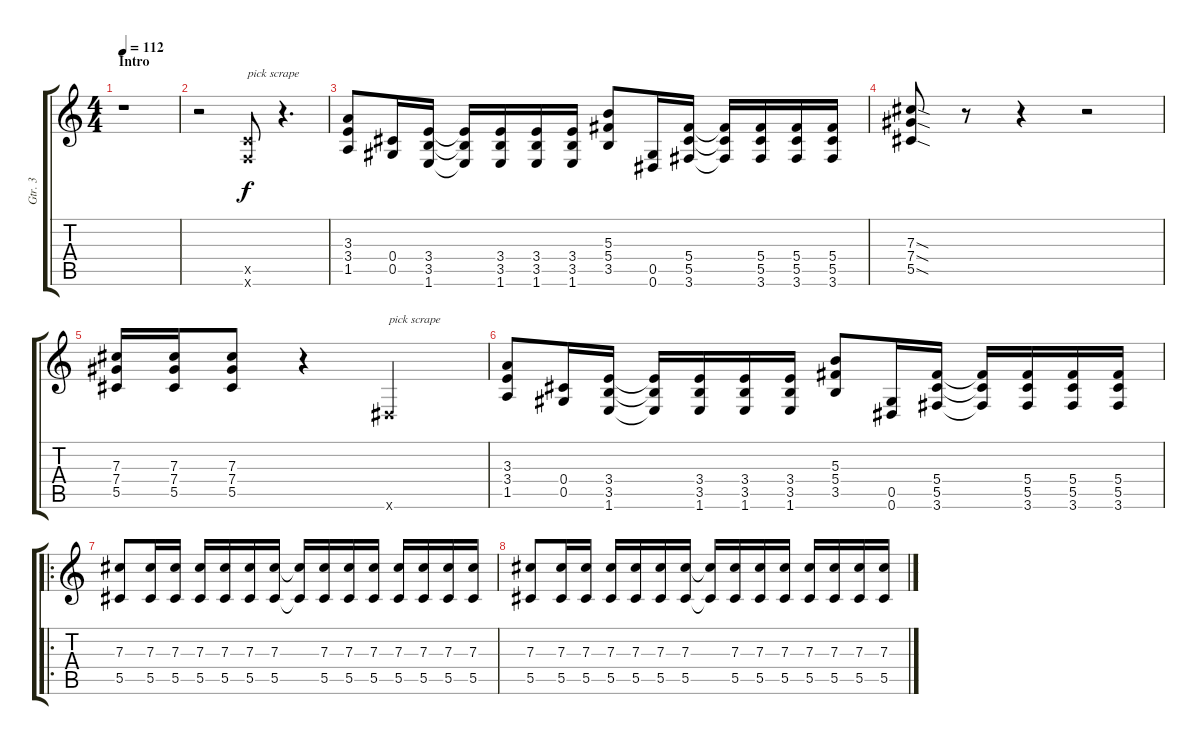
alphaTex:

\track ("Gtr. 3" "Gtr. 3") {instrument overdrivenguitar}
\staff {score tabs}
\tuning (Eb4 Bb3 Gb3 Db3 Ab2 Eb2) {hide}
\ts (4 4)
\section ("" "Intro")
\tempo 112
\clef g2
\ks c
r.1{dy f instrument overdrivenguitar} |
r.2 (4.5{x} 2.6{x}).8{txt "pick scrape"} r.4{d} |
(3.3 3.4 1.5).8 (0.4 0.5).16 (3.4 3.5 1.6).16 (3.4{t} 3.5{t} 1.6{t}).16 (3.4 3.5 1.6).16 (3.4 3.5 1.6).16 (3.4 3.5 1.6).16 (5.3 5.4 3.5).8 (0.5 0.6).16 (5.4 5.5 3.6).16 (5.4{t} 5.5{t} 3.6{t}).16 (5.4 5.5 3.6).16 (5.4 5.5 3.6).16 (5.4 5.5 3.6).16 |
(7.3{sod} 7.4{sod} 5.5{sod}).8 r.8 r.4 r.2 |
(7.3 7.4 5.5).16 (7.3 7.4 5.5).16 (7.3 7.4 5.5).8 r.4 0.6{x}.2{txt "pick scrape"} |
(3.3 3.4 1.5).8 (0.4 0.5).16 (3.4 3.5 1.6).16 (3.4{t} 3.5{t} 1.6{t}).16 (3.4 3.5 1.6).16 (3.4 3.5 1.6).16 (3.4 3.5 1.6).16 (5.3 5.4 3.5).8 (0.5 0.6).16 (5.4 5.5 3.6).16 (5.4{t} 5.5{t} 3.6{t}).16 (5.4 5.5 3.6).16 (5.4 5.5 3.6).16 (5.4 5.5 3.6).16 |
\ro
(7.3 5.5).8 (7.3 5.5).16 (7.3 5.5).16 (7.3 5.5).16 (7.3 5.5).16 (7.3 5.5).16 (7.3 5.5).16 (7.3{t} 5.5{t}).16 (7.3 5.5).16 (7.3 5.5).16 (7.3 5.5).16 (7.3 5.5).16 (7.3 5.5).16 (7.3 5.5).16 (7.3 5.5).16 |
(7.3 5.5).8 (7.3 5.5).16 (7.3 5.5).16 (7.3 5.5).16 (7.3 5.5).16 (7.3 5.5).16 (7.3 5.5).16 (7.3{t} 5.5{t}).16 (7.3 5.5).16 (7.3 5.5).16 (7.3 5.5).16 (7.3 5.5).16 (7.3 5.5).16 (7.3 5.5).16 (7.3 5.5).16
